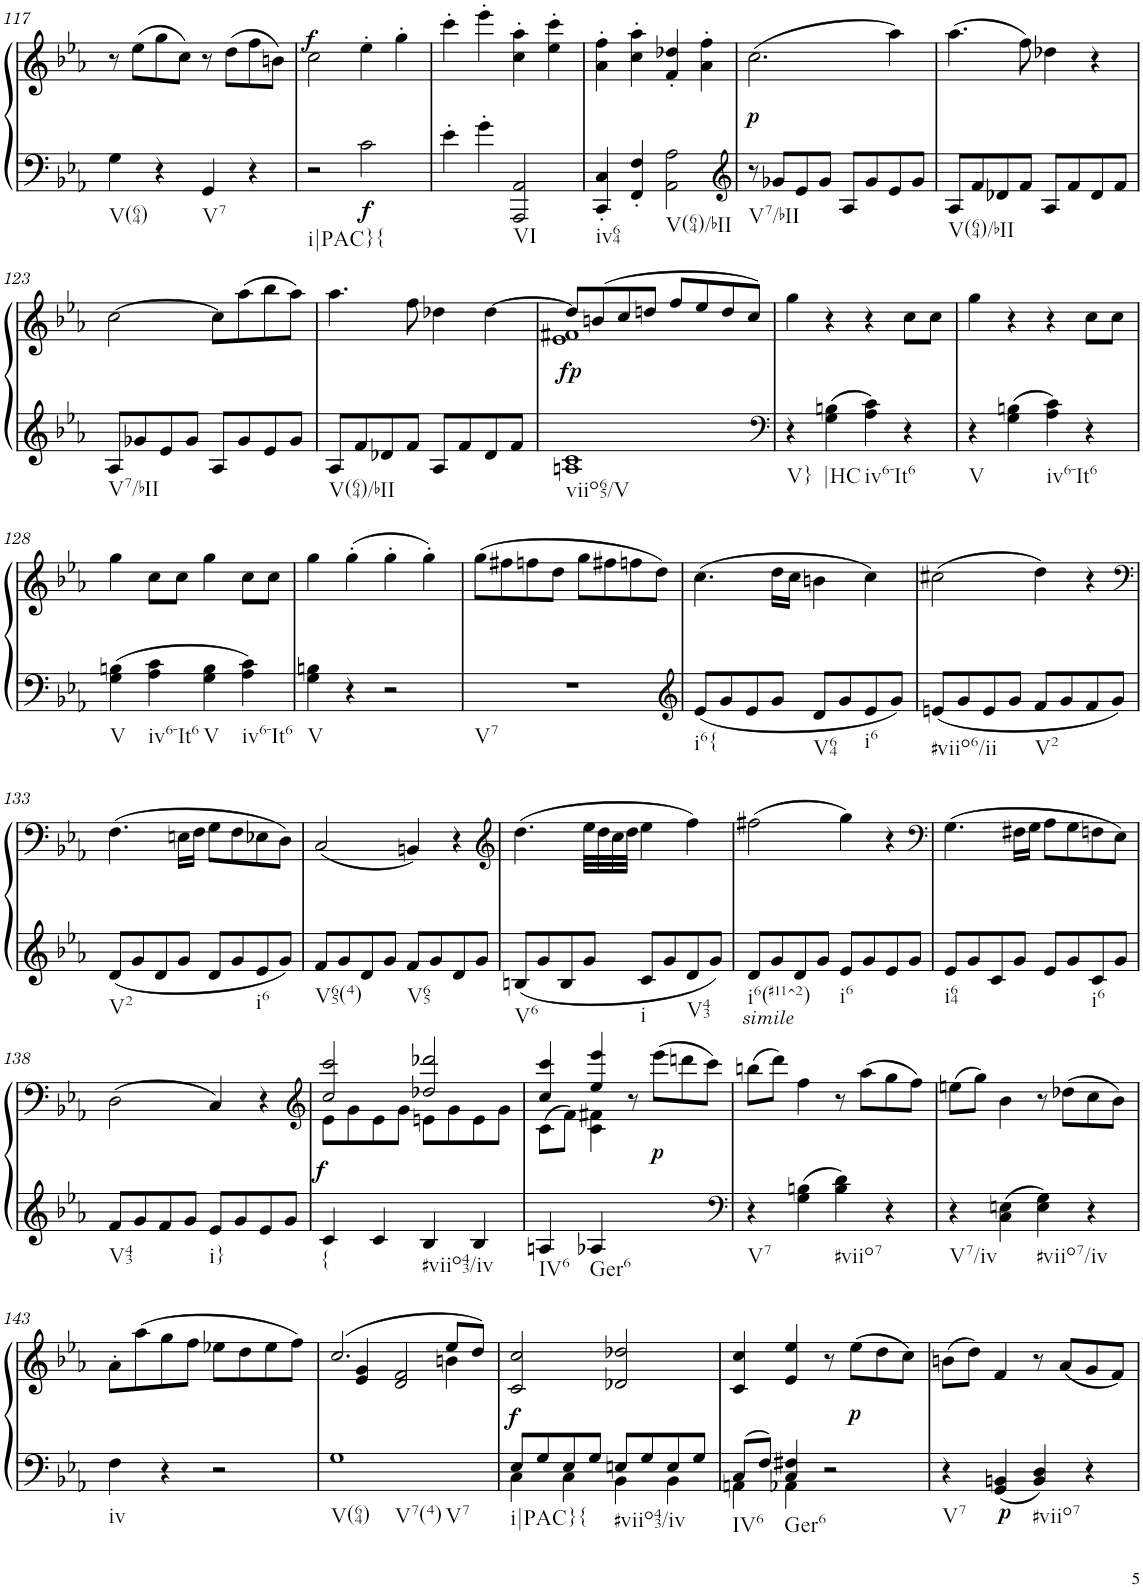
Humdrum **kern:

**kern	**kern	**dynam
*part1	*part1	*part1
*staff2	*staff1	*staff1/2
*I"Piano	*	*
*I'Pno.	*	*
!!LO:PB:g=z
*clefF4	*clefG2	*
*k[b-e-a-]	*k[b-e-a-]	*
*M4/4	*M4/4	*
*met(c)	*met(c)	*
=117	=117	=117
!LO:TX:b:t=V(64)	!	!
4G\	8r	.
.	(8ee-\L	.
4r	8gg\	.
.	8cc\J)	.
!LO:TX:b:t=V7	!	!
4GG/	8r	.
.	(8dd\L	.
4r	8ff\	.
.	8bn\J)	.
=118	=118	=118
!LO:TX:b:t=i|PAC}{	!	!
!	!	!LO:DY:a
2r	2cc\	f
!	!	!LO:DY:b=2
2c\	4ee-'\	f
.	4gg'\	.
=119	=119	=119
4e-'\	4ccc'\	.
4g'\	4eee-'\	.
!LO:TX:b:t=VI	!	!
2AAA-/ 2AA-/	4cc\' 4aa-\'	.
.	4ee-\' 4ccc\'	.
=120	=120	=120
!LO:TX:b:t=iv64	!	!
4CC/' 4C/'	4a-\' 4ff\'	.
4FF/' 4F/'	4cc\' 4aa-\'	.
!LO:TX:b:t=V(64)/bII	!	!
2AA-\ 2A-\	4f/' 4dd-X/'	.
.	4a-\' 4ff\'	.
=121	=121	=121
*clefG2	*	*
!LO:TX:b:t=V7/bII	!	!
!	!	!LO:DY:b
8r	(2.cc\	p
8g-X/L	.	.
8e-/	.	.
8g-/J	.	.
8A-/L	.	.
8g-/	.	.
8e-/	4aa-\)	.
8g-/J	.	.
=122	=122	=122
!LO:TX:b:t=V(64)/bII	!	!
8A-/L	(4.aa-\	.
8f/	.	.
8d-X/	.	.
8f/J	8ff\)	.
8A-/L	4dd-X\	.
8f/	.	.
8d-/	4r	.
8f/J	.	.
!!LO:LB:g=z
=123	=123	=123
!LO:TX:b:t=V7/bII	!	!
8A-/L	[2cc\	.
8g-X/	.	.
8e-/	.	.
8g-/J	.	.
8A-/L	8cc\L]	.
8g-/	(8aa-\	.
8e-/	8bb-\	.
8g-/J	8aa-\J)	.
=124	=124	=124
!LO:TX:b:t=V(64)/bII	!	!
8A-/L	4.aa-\	.
8f/	.	.
8d-X/	.	.
8f/J	8ff\	.
8A-/L	4dd-X\	.
8f/	.	.
8d-/	[4dd-\	.
8f/J	.	.
=125	=125	=125
*	*^	*
!LO:TX:b:t=viio65/V	!	!	!
!	!	!	!LO:DY:b
1An 1c	8dd-/L]	1e- 1f#X	fp
.	(8bn/	.	.
.	8cc/	.	.
.	8ddn/J	.	.
.	8ff/L	.	.
.	8ee-/	.	.
.	8dd/	.	.
.	8cc/J)	.	.
*	*v	*v	*
=126	=126	=126
*clefF4	*	*
!LO:TX:b:t=V}	!	!
4r	4gg\	.
!LO:TX:b:t=|HC	!	!
4G\ 4Bn\	4r	.
!LO:TX:b:t=iv6-It6	!	!
4A-\ 4c\	4r	.
4r	8cc\L	.
.	8cc\J	.
=127	=127	=127
!LO:TX:b:t=V	!	!
4r	4gg\	.
4G\ 4Bn\	4r	.
!LO:TX:b:t=iv6-It6	!	!
4A-\ 4c\	4r	.
4r	8cc\L	.
.	8cc\J	.
!!LO:LB:g=z
=128	=128	=128
!LO:TX:b:t=V	!	!
4G\ 4Bn\	4gg\	.
!LO:TX:b:t=iv6-It6	!	!
4A-\ 4c\	8cc\L	.
.	8cc\J	.
!LO:TX:b:t=V	!	!
4G\ 4B\	4gg\	.
!LO:TX:b:t=iv6-It6	!	!
4A-\ 4c\	8cc\L	.
.	8cc\J	.
=129	=129	=129
!LO:TX:b:t=V	!	!
4G\ 4Bn\	4gg\	.
4r	(4gg'\	.
2r	4gg'\	.
.	4gg'\)	.
=130	=130	=130
!LO:TX:b:t=V7	!	!
1r	(8gg\L	.
.	8ff#X\	.
.	8ffn\	.
.	8dd\J	.
.	8gg\L	.
.	8ff#X\	.
.	8ffn\	.
.	8dd\J)	.
=131	=131	=131
*clefG2	*	*
!LO:TX:b:t=i6{	!	!
8e-/L	(4.cc\	.
8g/	.	.
8e-/	.	.
8g/J	16dd\LL	.
.	16cc\JJ	.
!LO:TX:b:t=V64	!	!
8d/L	4bn\	.
8g/	.	.
!LO:TX:b:t=i6	!	!
8e-/	4cc\)	.
8g/J	.	.
=132	=132	=132
!LO:TX:b:t=#viio6/ii	!	!
8en/L	(2cc#X\	.
8g/	.	.
8e/	.	.
8g/J	.	.
!LO:TX:b:t=V2	!	!
8f/L	4dd\)	.
8g/	.	.
8f/	4r	.
8g/J	.	.
!!LO:LB:g=z
=133	=133	=133
*	*clefF4	*
!LO:TX:b:t=V2	!	!
8d/L	(4.F\	.
8g/	.	.
8d/	.	.
8g/J	16En\LL	.
.	16F\JJ	.
8d/L	8G\L	.
8g/	8F\	.
!LO:TX:b:t=i6	!	!
8e-/	8E-X\	.
8g/J	8D\J)	.
=134	=134	=134
!LO:TX:b:t=V65(4)	!	!
8f/L	(2C/	.
8g/	.	.
8d/	.	.
8g/J	.	.
!LO:TX:b:t=V65	!	!
8f/L	4BBn/)	.
8g/	.	.
8d/	4r	.
8g/J	.	.
=135	=135	=135
*	*clefG2	*
!LO:TX:b:t=V6	!	!
8Bn/L	(4.dd\	.
8g/	.	.
8B/	.	.
8g/J	32ee-\LLL	.
.	32dd\	.
.	32cc\	.
.	32dd\JJJ	.
!LO:TX:b:t=i	!	!
8c/L	4ee-\	.
8g/	.	.
!LO:TX:b:t=V43	!	!
8d/	4ff\)	.
8g/J	.	.
=136	=136	=136
!LO:TX:b:i:t=simile	!	!
!LO:TX:b:t=i6(#11^2)	!	!
8d/L	(2ff#X\	.
8g/	.	.
8d/	.	.
8g/J	.	.
!LO:TX:b:t=i6	!	!
8e-/L	4gg\)	.
8g/	.	.
8e-/	4r	.
8g/J	.	.
=137	=137	=137
*	*clefF4	*
!LO:TX:b:t=i64	!	!
8e-/L	(4.G\	.
8g/	.	.
8c/	.	.
8g/J	16F#X\LL	.
.	16G\JJ	.
8e-/L	8A-\L	.
8g/	8G\	.
!LO:TX:b:t=i6	!	!
8c/	8Fn\	.
8g/J	8E-\J)	.
!!LO:LB:g=z
=138	=138	=138
!LO:TX:b:t=V43	!	!
8f/L	(2D\	.
8g/	.	.
8f/	.	.
8g/J	.	.
!LO:TX:b:t=i}	!	!
8e-/L	4C/)	.
8g/	.	.
8e-/	4r	.
8g/J	.	.
=139	=139	=139
*	*clefG2	*
*	*^	*
!LO:TX:b:t={	!	!	!
!	!	!	!LO:DY:b
4c/	2cc/ 2ccc/	8e-\L	f
.	.	8g\	.
4c/	.	8e-\	.
.	.	8g\J	.
!LO:TX:b:t=#viio43/iv	!	!	!
4B-/	2dd-X/ 2ddd-X/	8en\L	.
.	.	8g\	.
4B-/	.	8e\	.
.	.	8g\J	.
=140	=140	=140	=140
*^	*	*	*
!LO:TX:b:t=IV6	!	!	!	!
2ryy	4An/	4cc/ 4ccc/	(8c\L	.
.	.	.	8f\J)	.
!	!LO:TX:b:t=Ger6	!	!	!
.	4A-X/	4ee-/ 4eee-/	4c\ 4f#X\	.
2ryy	2ryy	8r	2ryy	.
!	!	!	!	!LO:DY:b
.	.	(8eee-\L	.	p
.	.	8dddn\	.	.
.	.	8ccc\J)	.	.
*v	*v	*	*	*
*	*v	*v	*
=141	=141	=141
*clefF4	*	*
!LO:TX:b:t=V7	!	!
4r	(8bbn\L	.
.	8ddd\J)	.
4G\ 4Bn\	4ff\	.
!LO:TX:b:t=#viio7	!	!
4B\ 4d\	8r	.
.	(8aa-\L	.
4r	8gg\	.
.	8ff\J)	.
=142	=142	=142
!LO:TX:b:t=V7/iv	!	!
4r	(8een\L	.
.	8gg\J)	.
4C\ 4En\	4b-\	.
!LO:TX:b:t=#viio7/iv	!	!
4E\ 4G\	8r	.
.	(8dd-X\L	.
4r	8cc\	.
.	8b-\J)	.
!!LO:LB:g=z
=143	=143	=143
!LO:TX:b:t=iv	!	!
4F\	8a-'\L	.
.	(8aa-\	.
4r	8gg\	.
.	8ff\J	.
2r	8ee-X\L	.
.	8dd\	.
.	8ee-\	.
.	8ff\J)	.
=144	=144	=144
*^	*^	*
*	*	*	*^	*
!LO:TX:b:t=V(64)	!	!	!	!	!
*	*^	*	*	*	*
4ryy	1G	2ryy	(2.cc/	2.ryy	4ryy	.
2.ryy	.	.	.	.	4e-/ 4g/	.
!	!	!LO:TX:b:t=V7(4)	!	!	!	!
!	!	!LO:TX:b:t=V7	!	!	!	!
.	.	2ryy	.	.	2d/ 2f/	.
.	.	.	8ee-/L	4bn\	.	.
.	.	.	8dd/J)	.	.	.
*	*	*	*v	*v	*v	*
=145	=145	=145	=145	=145
!LO:TX:b:t=i|PAC}{	!	!	!	!
!	!	!	!	!LO:DY:b
*	*v	*v	*	*
8E-/L	4C\	2c/ 2cc/	f
8G/	.	.	.
8E-/	4C\	.	.
8G/J	.	.	.
!LO:TX:b:t=#viio43/iv	!	!	!
8En/L	4BB-\	2d-X/ 2dd-X/	.
8G/	.	.	.
8E/	4BB-\	.	.
8G/J	.	.	.
=146	=146	=146	=146
!LO:TX:b:t=IV6	!	!	!
8C/L	4AAn\	4c/ 4cc/	.
8F/J	.	.	.
!LO:TX:b:t=Ger6	!	!	!
4C/ 4F#X/	4AA-X\	4e-/ 4ee-/	.
2r	2ryy	8r	.
!	!	!	!LO:DY:b
.	.	(8ee-\L	p
.	.	8dd\	.
.	.	8cc\J)	.
*v	*v	*	*
=147	=147	=147
!LO:TX:b:t=V7	!	!
4r	(8bn\L	.
.	8dd\J)	.
!	!	!LO:DY:b=2
4GG/ 4BBn/	4f/	p
!LO:TX:b:t=#viio7	!	!
4BB/ 4D/	8r	.
.	(8a-/L	.
4r	8g/	.
.	8f/J)	.
=	=	=
*-	*-	*-
